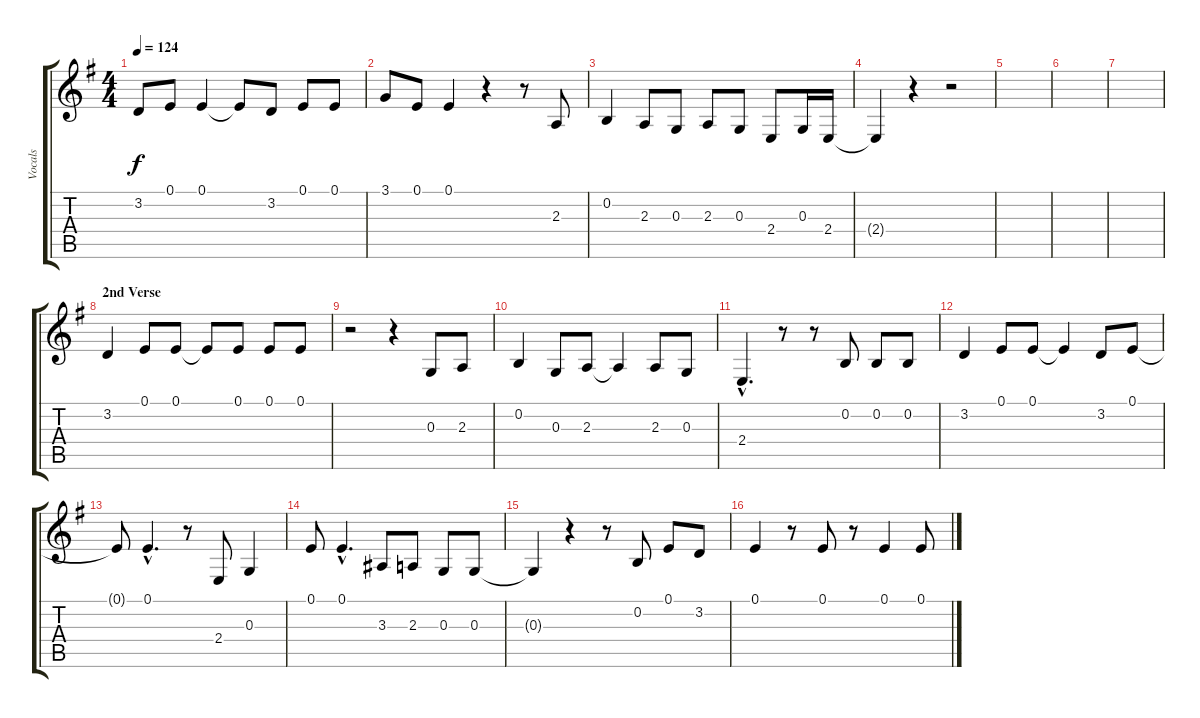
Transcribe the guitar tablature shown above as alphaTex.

\track ("Vocals" "Vocals") {instrument bassoon}
\staff {score tabs}
\tuning (E4 B3 G3 D3 A2 E2) {hide}
\ts (4 4)
\tempo 124
\clef g2
\ks g
3.2.8{dy f} 0.1.8 0.1.4 0.1{t}.8 3.2.8 0.1.8 0.1.8 |
3.1.8 0.1.8 0.1.4 r.4 r.8 2.3.8 |
0.2.4 2.3.8 0.3.8 2.3.8 0.3.8 2.4.8 0.3.16 2.4.16 |
2.4{t}.4 r.4 r.2 |
|
|
|
\section ("" "2nd Verse")
3.2.4 0.1.8 0.1.8 0.1{t}.8 0.1.8 0.1.8 0.1.8 |
r.2 r.4 0.3.8 2.3.8 |
0.2.4 0.3.8 2.3.8 2.3{t}.4 2.3.8 0.3.8 |
2.4{hac}.4{d} r.8 r.8 0.2.8 0.2.8 0.2.8 |
3.2.4 0.1.8 0.1.8 0.1{t}.4 3.2.8 0.1.8 |
0.1{t}.8 0.1{hac}.4{d} r.8 2.4.8 0.3.4 |
0.1.8 0.1{hac}.4{d} 3.3.8 2.3.8 0.3.8 0.3.8 |
0.3{t}.4 r.4 r.8 0.2.8 0.1.8 3.2.8 |
0.1.4 r.8 0.1.8 r.8 0.1.4 0.1.8
